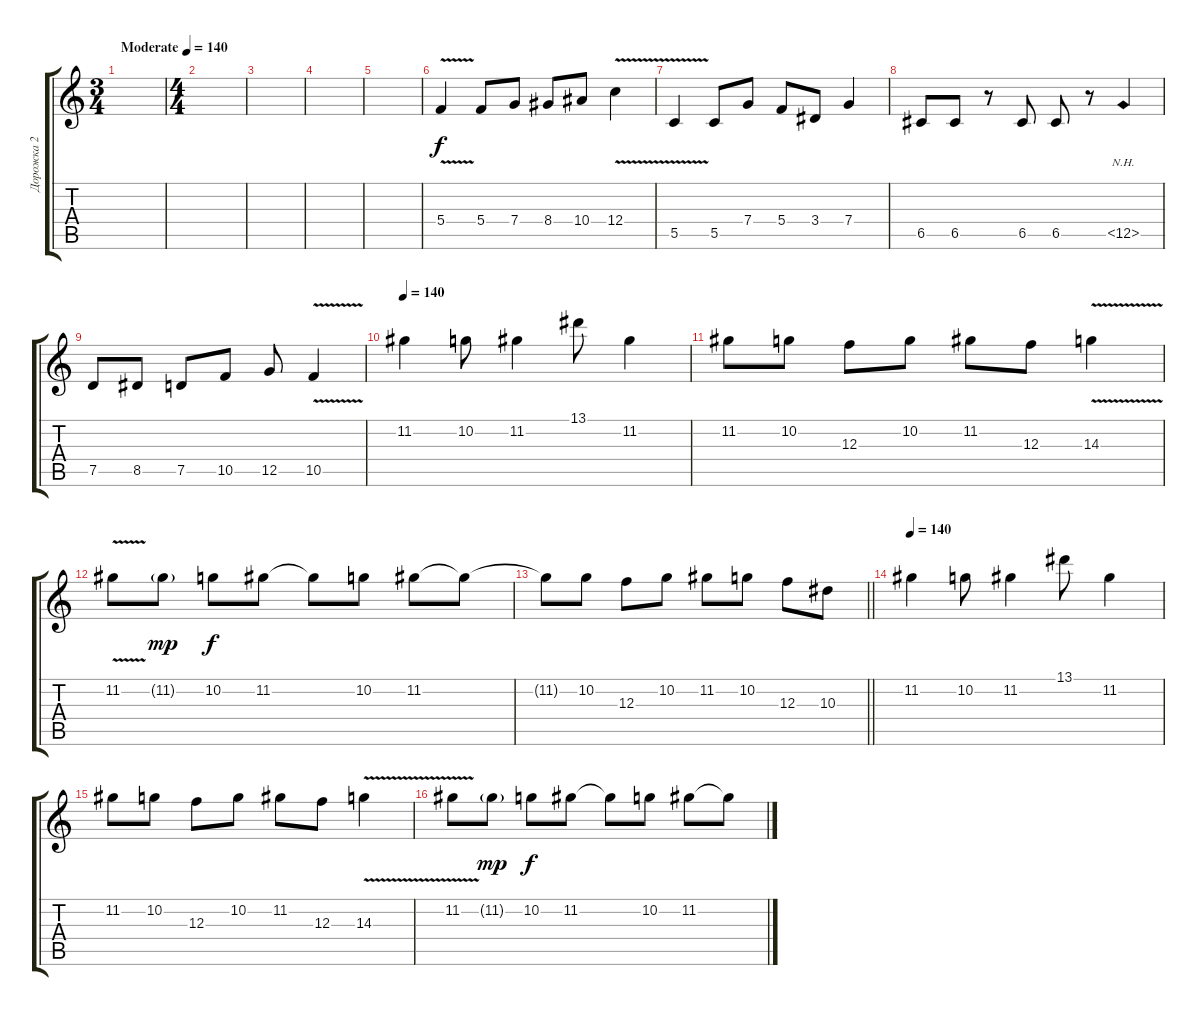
\track ("Дорожка 2" "Дорожка 2") {instrument distortionguitar}
\staff {score tabs}
\tuning (D4 A3 F3 C3 G2 C2) {hide}
\ts (3 4)
\tempo (140 "Moderate")
\tempo 120
\tempo (140 "Moderate")
\clef g2
\ks c
|
\ts (4 4)
|
|
|
|
5.4{v}.4 5.4.8 7.4.8 8.4.8 10.4.8 12.4{v}.4 |
5.5{v}.4 5.5.8 7.4.8 5.4.8 3.4.8 7.4.4 |
6.5.8 6.5.8 r.8 6.5.8 6.5.8 r.8 6.5{nh}.4 |
7.5.8 8.5.8 7.5.8 10.5.8 12.5.8 10.5{v}.4 |
\tempo 140
11.2.4 10.2.8 11.2.4 13.1.8 11.2.4 |
11.2.8 10.2.8 12.3.8 10.2.8 11.2.8 12.3.8 14.3{v}.4 |
11.2{v}.8 11.2{g}.8{dy mp} 10.2.8{dy f} 11.2.8 11.2{t}.8 10.2.8 11.2.8 11.2{t}.8 |
\barLineRight lightlight
11.2{t}.8 10.2.8 12.3.8 10.2.8 11.2.8 10.2.8 12.3.8 10.3.8 |
\tempo 140
11.2.4 10.2.8 11.2.4 13.1.8 11.2.4 |
11.2.8 10.2.8 12.3.8 10.2.8 11.2.8 12.3.8 14.3{v}.4 |
11.2{v}.8 11.2{g}.8{dy mp} 10.2.8{dy f} 11.2.8 11.2{t}.8 10.2.8 11.2.8 11.2{t}.8
